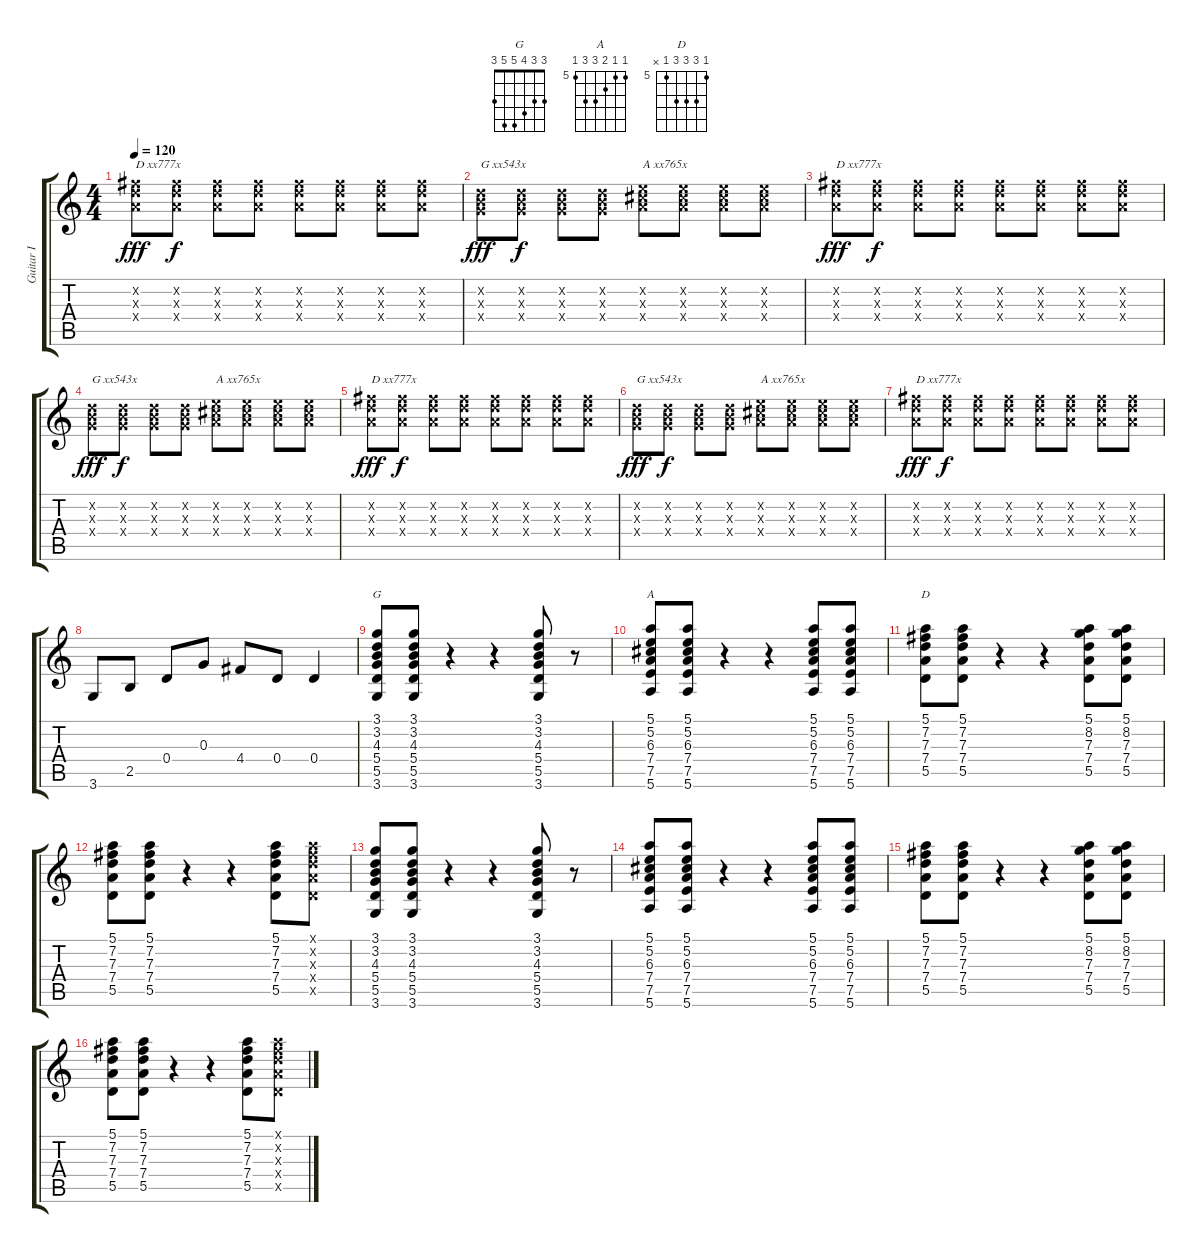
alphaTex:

\track ("Guitar I" "Guitar I") {instrument overdrivenguitar}
\staff {score tabs}
\tuning (E4 B3 G3 D3 A2 E2) {hide}
\chord ("G" 3 3 4 5 5 3)
\chord ("A" 5 5 6 7 7 5) {firstfret 5}
\chord ("D" 5 7 7 7 5 x) {firstfret 5}
\ts (4 4)
\tempo 120
\clef g2
\ks c
(7.2{x} 7.3{x} 7.4{x}).8{txt "D xx777x" dy fff} (7.2{x} 7.3{x} 7.4{x}).8{dy f} (7.2{x} 7.3{x} 7.4{x}).8 (7.2{x} 7.3{x} 7.4{x}).8 (7.2{x} 7.3{x} 7.4{x}).8 (7.2{x} 7.3{x} 7.4{x}).8 (7.2{x} 7.3{x} 7.4{x}).8 (7.2{x} 7.3{x} 7.4{x}).8 |
(3.2{x} 4.3{x} 5.4{x}).8{txt "G xx543x" dy fff} (3.2{x} 4.3{x} 5.4{x}).8{dy f} (3.2{x} 4.3{x} 5.4{x}).8 (3.2{x} 4.3{x} 5.4{x}).8 (5.2{x} 6.3{x} 7.4{x}).8{txt "A xx765x"} (5.2{x} 6.3{x} 7.4{x}).8 (5.2{x} 6.3{x} 7.4{x}).8 (5.2{x} 6.3{x} 7.4{x}).8 |
(7.2{x} 7.3{x} 7.4{x}).8{txt "D xx777x" dy fff} (7.2{x} 7.3{x} 7.4{x}).8{dy f} (7.2{x} 7.3{x} 7.4{x}).8 (7.2{x} 7.3{x} 7.4{x}).8 (7.2{x} 7.3{x} 7.4{x}).8 (7.2{x} 7.3{x} 7.4{x}).8 (7.2{x} 7.3{x} 7.4{x}).8 (7.2{x} 7.3{x} 7.4{x}).8 |
(3.2{x} 4.3{x} 5.4{x}).8{txt "G xx543x" dy fff} (3.2{x} 4.3{x} 5.4{x}).8{dy f} (3.2{x} 4.3{x} 5.4{x}).8 (3.2{x} 4.3{x} 5.4{x}).8 (5.2{x} 6.3{x} 7.4{x}).8{txt "A xx765x"} (5.2{x} 6.3{x} 7.4{x}).8 (5.2{x} 6.3{x} 7.4{x}).8 (5.2{x} 6.3{x} 7.4{x}).8 |
(7.2{x} 7.3{x} 7.4{x}).8{txt "D xx777x" dy fff} (7.2{x} 7.3{x} 7.4{x}).8{dy f} (7.2{x} 7.3{x} 7.4{x}).8 (7.2{x} 7.3{x} 7.4{x}).8 (7.2{x} 7.3{x} 7.4{x}).8 (7.2{x} 7.3{x} 7.4{x}).8 (7.2{x} 7.3{x} 7.4{x}).8 (7.2{x} 7.3{x} 7.4{x}).8 |
(3.2{x} 4.3{x} 5.4{x}).8{txt "G xx543x" dy fff} (3.2{x} 4.3{x} 5.4{x}).8{dy f} (3.2{x} 4.3{x} 5.4{x}).8 (3.2{x} 4.3{x} 5.4{x}).8 (5.2{x} 6.3{x} 7.4{x}).8{txt "A xx765x"} (5.2{x} 6.3{x} 7.4{x}).8 (5.2{x} 6.3{x} 7.4{x}).8 (5.2{x} 6.3{x} 7.4{x}).8 |
(7.2{x} 7.3{x} 7.4{x}).8{txt "D xx777x" dy fff} (7.2{x} 7.3{x} 7.4{x}).8{dy f} (7.2{x} 7.3{x} 7.4{x}).8 (7.2{x} 7.3{x} 7.4{x}).8 (7.2{x} 7.3{x} 7.4{x}).8 (7.2{x} 7.3{x} 7.4{x}).8 (7.2{x} 7.3{x} 7.4{x}).8 (7.2{x} 7.3{x} 7.4{x}).8 |
3.6.8 2.5.8 0.4.8 0.3.8 4.4.8 0.4.8 0.4.4 |
(3.1 3.2 4.3 5.4 5.5 3.6).8{ch "G"} (3.1 3.2 4.3 5.4 5.5 3.6).8 r.4 r.4 (3.1 3.2 4.3 5.4 5.5 3.6).8 r.8 |
(5.1 5.2 6.3 7.4 7.5 5.6).8{ch "A"} (5.1 5.2 6.3 7.4 7.5 5.6).8 r.4 r.4 (5.1 5.2 6.3 7.4 7.5 5.6).8 (5.1 5.2 6.3 7.4 7.5 5.6).8 |
(5.1 7.2 7.3 7.4 5.5).8{ch "D"} (5.1 7.2 7.3 7.4 5.5).8 r.4 r.4 (5.1 8.2 7.3 7.4 5.5).8 (5.1 8.2 7.3 7.4 5.5).8 |
(5.1 7.2 7.3 7.4 5.5).8 (5.1 7.2 7.3 7.4 5.5).8 r.4 r.4 (5.1 7.2 7.3 7.4 5.5).8 (5.1{x} 7.2{x} 7.3{x} 7.4{x} 5.5{x}).8 |
(3.1 3.2 4.3 5.4 5.5 3.6).8 (3.1 3.2 4.3 5.4 5.5 3.6).8 r.4 r.4 (3.1 3.2 4.3 5.4 5.5 3.6).8 r.8 |
(5.1 5.2 6.3 7.4 7.5 5.6).8 (5.1 5.2 6.3 7.4 7.5 5.6).8 r.4 r.4 (5.1 5.2 6.3 7.4 7.5 5.6).8 (5.1 5.2 6.3 7.4 7.5 5.6).8 |
(5.1 7.2 7.3 7.4 5.5).8 (5.1 7.2 7.3 7.4 5.5).8 r.4 r.4 (5.1 8.2 7.3 7.4 5.5).8 (5.1 8.2 7.3 7.4 5.5).8 |
(5.1 7.2 7.3 7.4 5.5).8 (5.1 7.2 7.3 7.4 5.5).8 r.4 r.4 (5.1 7.2 7.3 7.4 5.5).8 (5.1{x} 7.2{x} 7.3{x} 7.4{x} 5.5{x}).8
